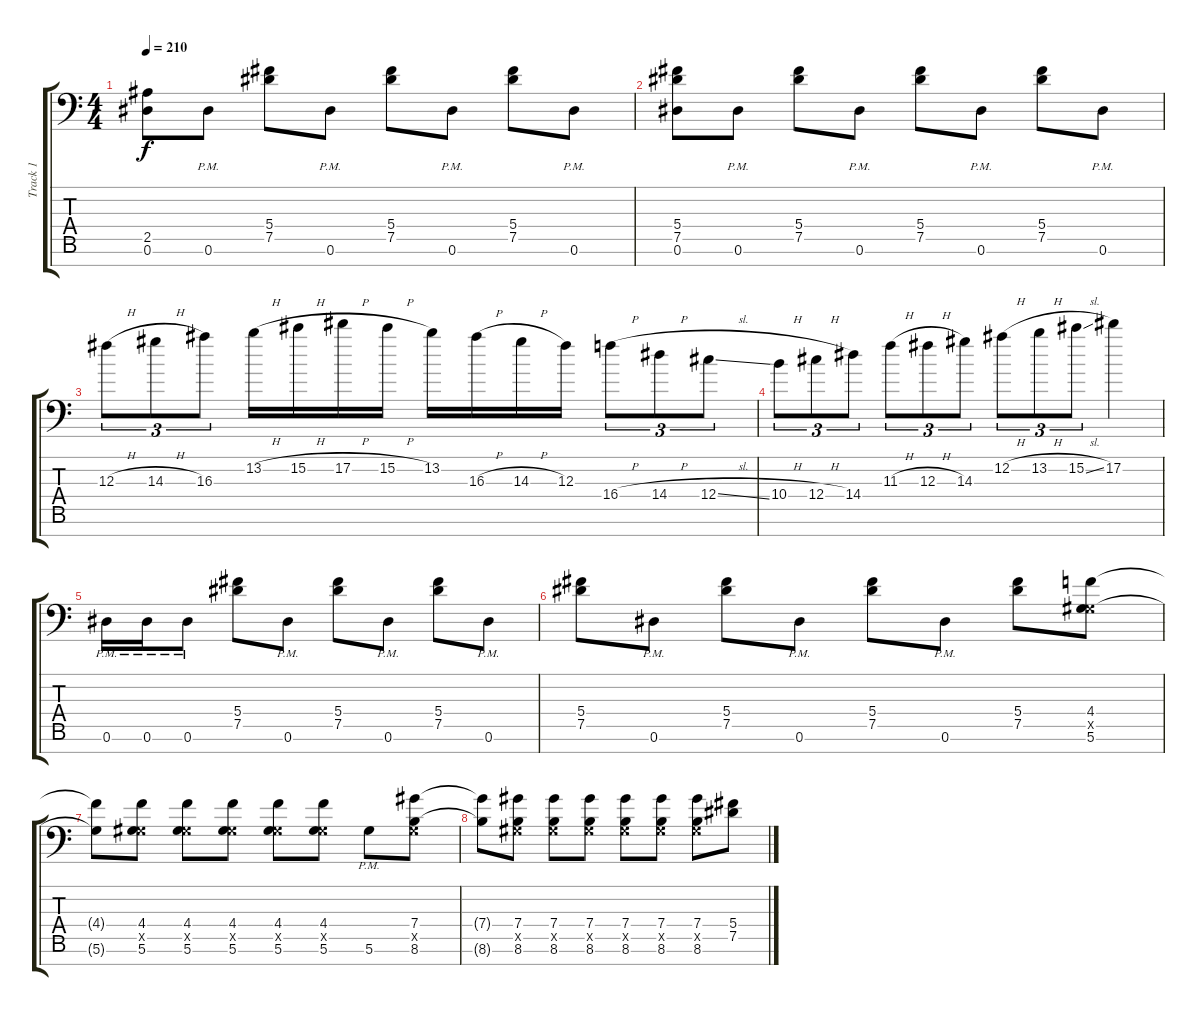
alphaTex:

\track ("Track 1" "Track 1") {instrument overdrivenguitar}
\staff {score tabs}
\tuning (Eb4 Bb3 Gb3 Db3 Ab2 Eb2 Bb1) {hide}
\ts (4 4)
\tempo 210
\clef f4
\ks c
(2.5 0.6).8{dy f} 0.6{pm}.8 (5.4 7.5).8 0.6{pm}.8 (5.4 7.5).8 0.6{pm}.8 (5.4 7.5).8 0.6{pm}.8 |
(5.4 7.5 0.6).8 0.6{pm}.8 (5.4 7.5).8 0.6{pm}.8 (5.4 7.5).8 0.6{pm}.8 (5.4 7.5).8 0.6{pm}.8 |
12.3{h}.8{tu (3 2)} 14.3{h}.8{tu (3 2)} 16.3.8{tu (3 2)} 13.2{h}.16 15.2{h}.16 17.2{h}.16 15.2{h}.16 13.2.16 16.3{h}.16 14.3{h}.16 12.3.16 16.4{h}.8{tu (3 2)} 14.4{h}.8{tu (3 2)} 12.4{sl}.8{tu (3 2)} |
10.4{h}.8{tu (3 2)} 12.4{h}.8{tu (3 2)} 14.4.8{tu (3 2)} 11.3{h}.8{tu (3 2)} 12.3{h}.8{tu (3 2)} 14.3.8{tu (3 2)} 12.2{h}.8{tu (3 2)} 13.2{h}.8{tu (3 2)} 15.2{sl}.8{tu (3 2)} 17.2.4 |
0.6{pm}.16 0.6{pm}.16 0.6{pm}.8 (5.4 7.5).8 0.6{pm}.8 (5.4 7.5).8 0.6{pm}.8 (5.4 7.5).8 0.6{pm}.8 |
(5.4 7.5).8 0.6{pm}.8 (5.4 7.5).8 0.6{pm}.8 (5.4 7.5).8 0.6{pm}.8 (5.4 7.5).8 (4.4 0.5{x} 5.6).8 |
(4.4{t} 5.6{t}).8 (4.4 0.5{x} 5.6).8 (4.4 0.5{x} 5.6).8 (4.4 0.5{x} 5.6).8 (4.4 0.5{x} 5.6).8 (4.4 0.5{x} 5.6).8 5.6{pm}.8 (7.4 0.5{x} 8.6).8 |
(7.4{t} 8.6{t}).8 (7.4 0.5{x} 8.6).8 (7.4 0.5{x} 8.6).8 (7.4 0.5{x} 8.6).8 (7.4 0.5{x} 8.6).8 (7.4 0.5{x} 8.6).8 (7.4 0.5{x} 8.6).8 (5.4 7.5).8
